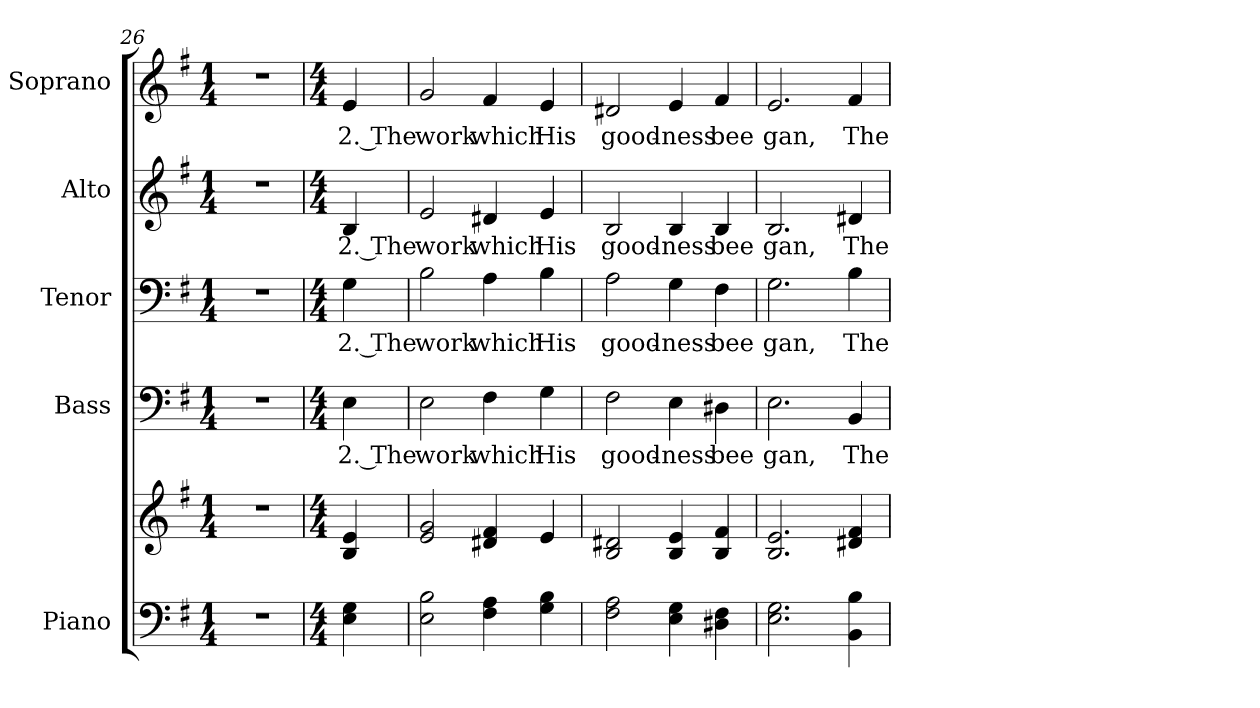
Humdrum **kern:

**kern	**kern	**kern	**text	**kern	**text	**kern	**text	**kern	**text
*part5	*part5	*part4	*part4	*part3	*part3	*part2	*part2	*part1	*part1
*staff6	*staff5	*staff4	*staff4	*staff3	*staff3	*staff2	*staff2	*staff1	*staff1
*I"Piano	*	*I"Bass	*	*I"Tenor	*	*I"Alto	*	*I"Soprano	*
*I'Pno.	*	*I'B.	*	*I'T.	*	*I'A.	*	*I'S.	*
!!LO:PB:g=z
*clefF4	*clefG2	*clefF4	*	*clefF4	*	*clefG2	*	*clefG2	*
*k[f#]	*k[f#]	*k[f#]	*	*k[f#]	*	*k[f#]	*	*k[f#]	*
*G:	*G:	*G:	*	*G:	*	*G:	*	*G:	*
*M1/4	*M1/4	*M1/4	*	*M1/4	*	*M1/4	*	*M1/4	*
=26	=26	=26	=26	=26	=26	=26	=26	=26	=26
!LO:N:vis=1	!LO:N:vis=1	!LO:N:vis=1	!	!LO:N:vis=1	!	!LO:N:vis=1	!	!LO:N:vis=1	!
4r	4r	4r	.	4r	.	4r	.	4r	.
=27	=27	=27	=27	=27	=27	=27	=27	=27	=27
*M4/4	*M4/4	*M4/4	*	*M4/4	*	*M4/4	*	*M4/4	*
!	!	!	!LO:LY:b:color=#000000	!	!	!	!	!	!
!	!	!	!	!	!LO:LY:b:color=#000000	!	!	!	!
!	!	!	!	!	!	!	!LO:LY:b:color=#000000	!	!
!	!	!	!	!	!	!	!	!	!LO:LY:b:color=#000000
4Ei\ 4Gi	4Bi/ 4ei	4Ei\	2. The	4Gi\	2. The	4Bi/	2. The	4ei/	2. The
=28	=28	=28	=28	=28	=28	=28	=28	=28	=28
!	!	!	!LO:LY:b:color=#000000	!	!	!	!	!	!
!	!	!	!	!	!LO:LY:b:color=#000000	!	!	!	!
!	!	!	!	!	!	!	!LO:LY:b:color=#000000	!	!
!	!	!	!	!	!	!	!	!	!LO:LY:b:color=#000000
2Ei\ 2Bi	2ei/ 2gi	2Ei\	work	2Bi\	work	2ei/	work	2gi/	work
!	!	!	!LO:LY:b:color=#000000	!	!	!	!	!	!
!	!	!	!	!	!LO:LY:b:color=#000000	!	!	!	!
!	!	!	!	!	!	!	!LO:LY:b:color=#000000	!	!
!	!	!	!	!	!	!	!	!	!LO:LY:b:color=#000000
4F#i\ 4Ai	4d#Xi/ 4f#i	4F#i\	which	4Ai\	which	4d#Xi/	which	4f#i/	which
!	!	!	!LO:LY:b:color=#000000	!	!	!	!	!	!
!	!	!	!	!	!LO:LY:b:color=#000000	!	!	!	!
!	!	!	!	!	!	!	!LO:LY:b:color=#000000	!	!
!	!	!	!	!	!	!	!	!	!LO:LY:b:color=#000000
4Gi\ 4Bi	4ei/	4Gi\	His	4Bi\	His	4ei/	His	4ei/	His
!!LO:PB:g=z
=29	=29	=29	=29	=29	=29	=29	=29	=29	=29
!	!	!	!LO:LY:b:color=#000000	!	!	!	!	!	!
!	!	!	!	!	!LO:LY:b:color=#000000	!	!	!	!
!	!	!	!	!	!	!	!LO:LY:b:color=#000000	!	!
!	!	!	!	!	!	!	!	!	!LO:LY:b:color=#000000
2F#i\ 2Ai	2Bi/ 2d#Xi	2F#i\	good-	2Ai\	good-	2Bi/	good-	2d#Xi/	good-
!	!	!	!LO:LY:b:color=#000000	!	!	!	!	!	!
!	!	!	!	!	!LO:LY:b:color=#000000	!	!	!	!
!	!	!	!	!	!	!	!LO:LY:b:color=#000000	!	!
!	!	!	!	!	!	!	!	!	!LO:LY:b:color=#000000
4Ei\ 4Gi	4Bi/ 4ei	4Ei\	-ness	4Gi\	-ness	4Bi/	-ness	4ei/	-ness
!	!	!	!LO:LY:b:color=#000000	!	!	!	!	!	!
!	!	!	!	!	!LO:LY:b:color=#000000	!	!	!	!
!	!	!	!	!	!	!	!LO:LY:b:color=#000000	!	!
!	!	!	!	!	!	!	!	!	!LO:LY:b:color=#000000
4D#Xi\ 4F#i	4Bi/ 4f#i	4D#Xi\	bee	4F#i\	bee	4Bi/	bee	4f#i/	bee
=30	=30	=30	=30	=30	=30	=30	=30	=30	=30
!	!	!	!LO:LY:b:color=#000000	!	!	!	!	!	!
!	!	!	!	!	!LO:LY:b:color=#000000	!	!	!	!
!	!	!	!	!	!	!	!LO:LY:b:color=#000000	!	!
!	!	!	!	!	!	!	!	!	!LO:LY:b:color=#000000
2.Ei\ 2.Gi	2.Bi/ 2.ei	2.Ei\	gan,	2.Gi\	gan,	2.Bi/	gan,	2.ei/	gan,
!	!	!	!LO:LY:b:color=#000000	!	!	!	!	!	!
!	!	!	!	!	!LO:LY:b:color=#000000	!	!	!	!
!	!	!	!	!	!	!	!LO:LY:b:color=#000000	!	!
!	!	!	!	!	!	!	!	!	!LO:LY:b:color=#000000
4BBi\ 4Bi	4d#Xi/ 4f#i	4BBi/	The	4Bi\	The	4d#Xi/	The	4f#i/	The
=	=	=	=	=	=	=	=	=	=
*-	*-	*-	*-	*-	*-	*-	*-	*-	*-
